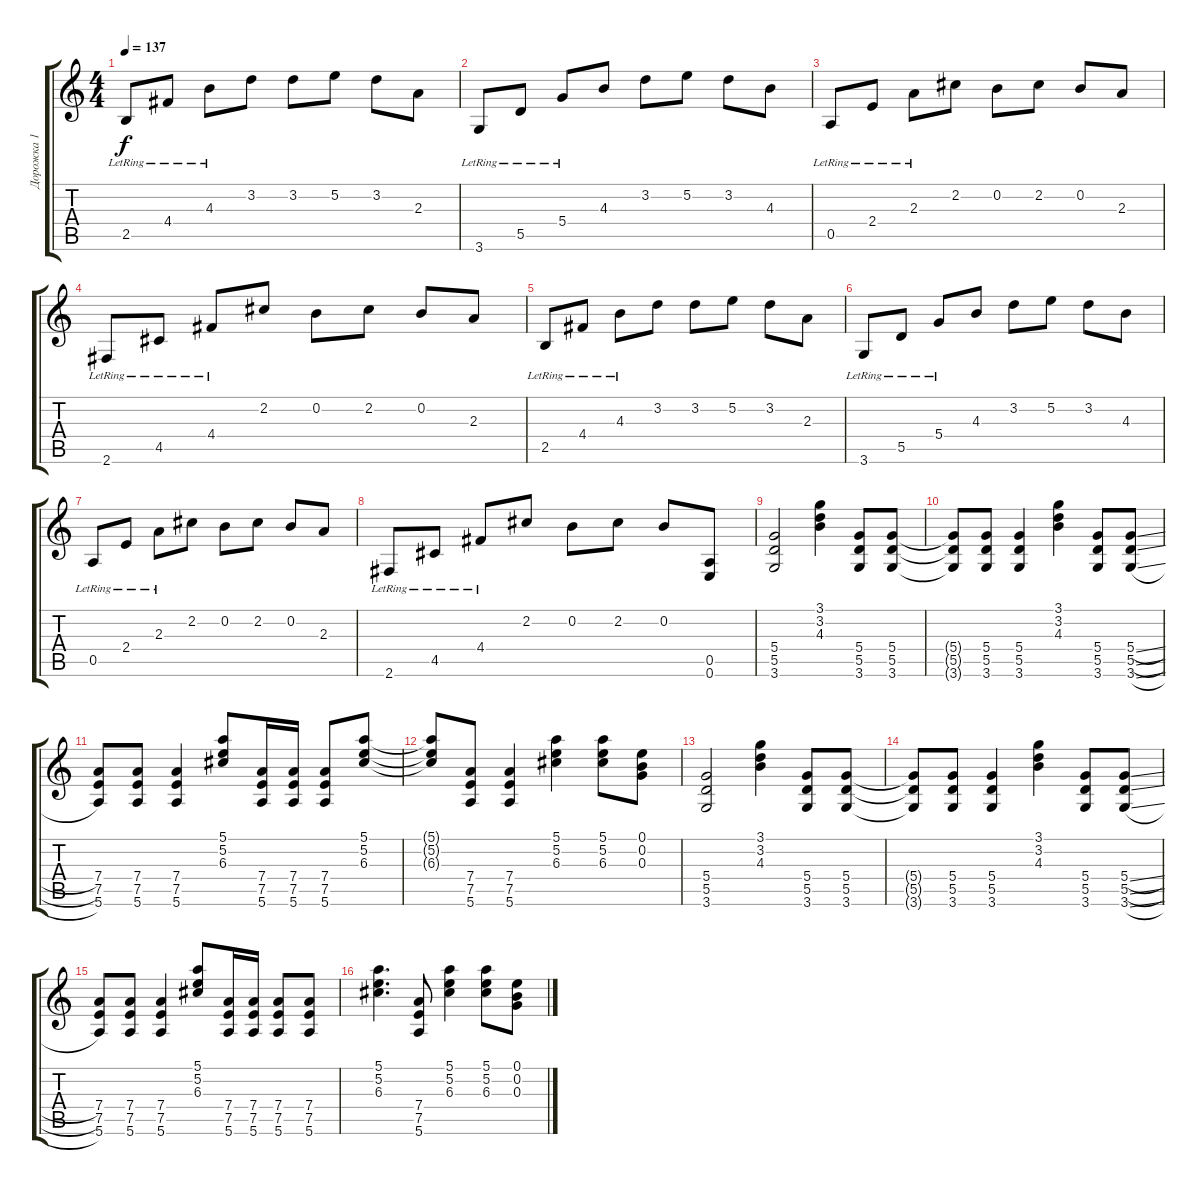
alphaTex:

\track ("Дорожка 1" "Дорожка 1") {instrument acousticguitarsteel}
\staff {score tabs}
\tuning (E4 B3 G3 D3 A2 E2) {hide}
\ts (4 4)
\tempo 137
\clef g2
\ks c
2.5{lr}.8{dy f} 4.4{lr}.8 4.3{lr}.8 3.2.8 3.2.8 5.2.8 3.2.8 2.3.8 |
3.6{lr}.8 5.5{lr}.8 5.4{lr}.8 4.3.8 3.2.8 5.2.8 3.2.8 4.3.8 |
0.5{lr}.8 2.4{lr}.8 2.3{lr}.8 2.2.8 0.2.8 2.2.8 0.2.8 2.3.8 |
2.6{lr}.8 4.5{lr}.8 4.4{lr}.8 2.2.8 0.2.8 2.2.8 0.2.8 2.3.8 |
2.5{lr}.8 4.4{lr}.8 4.3{lr}.8 3.2.8 3.2.8 5.2.8 3.2.8 2.3.8 |
3.6{lr}.8 5.5{lr}.8 5.4{lr}.8 4.3.8 3.2.8 5.2.8 3.2.8 4.3.8 |
0.5{lr}.8 2.4{lr}.8 2.3{lr}.8 2.2.8 0.2.8 2.2.8 0.2.8 2.3.8 |
2.6{lr}.8 4.5{lr}.8 4.4{lr}.8 2.2.8 0.2.8 2.2.8 0.2.8 (0.5 0.6).8 |
(5.4 5.5 3.6).2 (3.1 3.2 4.3).4 (5.4 5.5 3.6).8 (5.4 5.5 3.6).8 |
(5.4{t} 5.5{t} 3.6{t}).8 (5.4 5.5 3.6).8 (5.4 5.5 3.6).4 (3.1 3.2 4.3).4 (5.4 5.5 3.6).8 (5.4{sl} 5.5{sl} 3.6{sl}).8 |
(7.4 7.5 5.6).8 (7.4 7.5 5.6).8 (7.4 7.5 5.6).4 (5.1 5.2 6.3).8 (7.4 7.5 5.6).16 (7.4 7.5 5.6).16 (7.4 7.5 5.6).8 (5.1 5.2 6.3).8 |
(5.1{t} 5.2{t} 6.3{t}).8 (7.4 7.5 5.6).8 (7.4 7.5 5.6).4 (5.1 5.2 6.3).4 (5.1 5.2 6.3).8 (0.1 0.2 0.3).8 |
(5.4 5.5 3.6).2 (3.1 3.2 4.3).4 (5.4 5.5 3.6).8 (5.4 5.5 3.6).8 |
(5.4{t} 5.5{t} 3.6{t}).8 (5.4 5.5 3.6).8 (5.4 5.5 3.6).4 (3.1 3.2 4.3).4 (5.4 5.5 3.6).8 (5.4{sl} 5.5{sl} 3.6{sl}).8 |
(7.4 7.5 5.6).8 (7.4 7.5 5.6).8 (7.4 7.5 5.6).4 (5.1 5.2 6.3).8 (7.4 7.5 5.6).16 (7.4 7.5 5.6).16 (7.4 7.5 5.6).8 (7.4 7.5 5.6).8 |
(5.1 5.2 6.3).4{d} (7.4 7.5 5.6).8 (5.1 5.2 6.3).4 (5.1 5.2 6.3).8 (0.1 0.2 0.3).8
